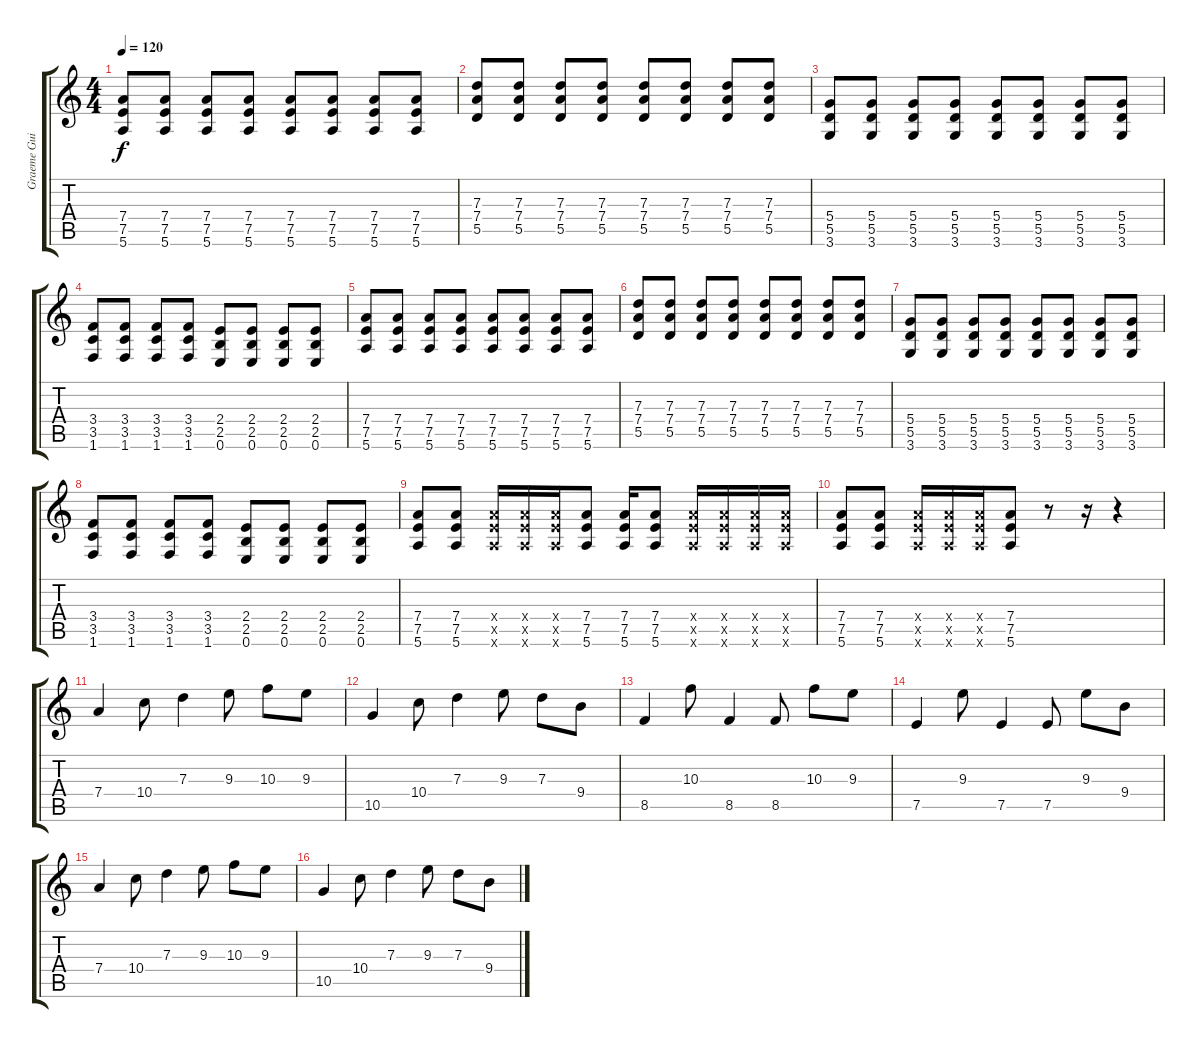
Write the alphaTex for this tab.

\track ("Graeme Guitar" "Graeme Gui") {instrument distortionguitar}
\staff {score tabs}
\tuning (E4 B3 G3 D3 A2 E2) {hide}
\ts (4 4)
\tempo 120
\clef g2
\ks c
(7.4 7.5 5.6).8{dy f} (7.4 7.5 5.6).8 (7.4 7.5 5.6).8 (7.4 7.5 5.6).8 (7.4 7.5 5.6).8 (7.4 7.5 5.6).8 (7.4 7.5 5.6).8 (7.4 7.5 5.6).8 |
(7.3 7.4 5.5).8 (7.3 7.4 5.5).8 (7.3 7.4 5.5).8 (7.3 7.4 5.5).8 (7.3 7.4 5.5).8 (7.3 7.4 5.5).8 (7.3 7.4 5.5).8 (7.3 7.4 5.5).8 |
(5.4 5.5 3.6).8 (5.4 5.5 3.6).8 (5.4 5.5 3.6).8 (5.4 5.5 3.6).8 (5.4 5.5 3.6).8 (5.4 5.5 3.6).8 (5.4 5.5 3.6).8 (5.4 5.5 3.6).8 |
(3.4 3.5 1.6).8 (3.4 3.5 1.6).8 (3.4 3.5 1.6).8 (3.4 3.5 1.6).8 (2.4 2.5 0.6).8 (2.4 2.5 0.6).8 (2.4 2.5 0.6).8 (2.4 2.5 0.6).8 |
(7.4 7.5 5.6).8 (7.4 7.5 5.6).8 (7.4 7.5 5.6).8 (7.4 7.5 5.6).8 (7.4 7.5 5.6).8 (7.4 7.5 5.6).8 (7.4 7.5 5.6).8 (7.4 7.5 5.6).8 |
(7.3 7.4 5.5).8 (7.3 7.4 5.5).8 (7.3 7.4 5.5).8 (7.3 7.4 5.5).8 (7.3 7.4 5.5).8 (7.3 7.4 5.5).8 (7.3 7.4 5.5).8 (7.3 7.4 5.5).8 |
(5.4 5.5 3.6).8 (5.4 5.5 3.6).8 (5.4 5.5 3.6).8 (5.4 5.5 3.6).8 (5.4 5.5 3.6).8 (5.4 5.5 3.6).8 (5.4 5.5 3.6).8 (5.4 5.5 3.6).8 |
(3.4 3.5 1.6).8 (3.4 3.5 1.6).8 (3.4 3.5 1.6).8 (3.4 3.5 1.6).8 (2.4 2.5 0.6).8 (2.4 2.5 0.6).8 (2.4 2.5 0.6).8 (2.4 2.5 0.6).8 |
(7.4 7.5 5.6).8 (7.4 7.5 5.6).8 (7.4{x} 7.5{x} 5.6{x}).16 (7.4{x} 7.5{x} 5.6{x}).16 (7.4{x} 7.5{x} 5.6{x}).16 (7.4 7.5 5.6).8 (7.4 7.5 5.6).16 (7.4 7.5 5.6).8 (7.4{x} 7.5{x} 5.6{x}).16 (7.4{x} 7.5{x} 5.6{x}).16 (7.4{x} 7.5{x} 5.6{x}).16 (7.4{x} 7.5{x} 5.6{x}).16 |
(7.4 7.5 5.6).8 (7.4 7.5 5.6).8 (7.4{x} 7.5{x} 5.6{x}).16 (7.4{x} 7.5{x} 5.6{x}).16 (7.4{x} 7.5{x} 5.6{x}).16 (7.4 7.5 5.6).8 r.8 r.16 r.4 |
7.4.4 10.4.8 7.3.4 9.3.8 10.3.8 9.3.8 |
10.5.4 10.4.8 7.3.4 9.3.8 7.3.8 9.4.8 |
8.5.4 10.3.8 8.5.4 8.5.8 10.3.8 9.3.8 |
7.5.4 9.3.8 7.5.4 7.5.8 9.3.8 9.4.8 |
7.4.4 10.4.8 7.3.4 9.3.8 10.3.8 9.3.8 |
10.5.4 10.4.8 7.3.4 9.3.8 7.3.8 9.4.8
